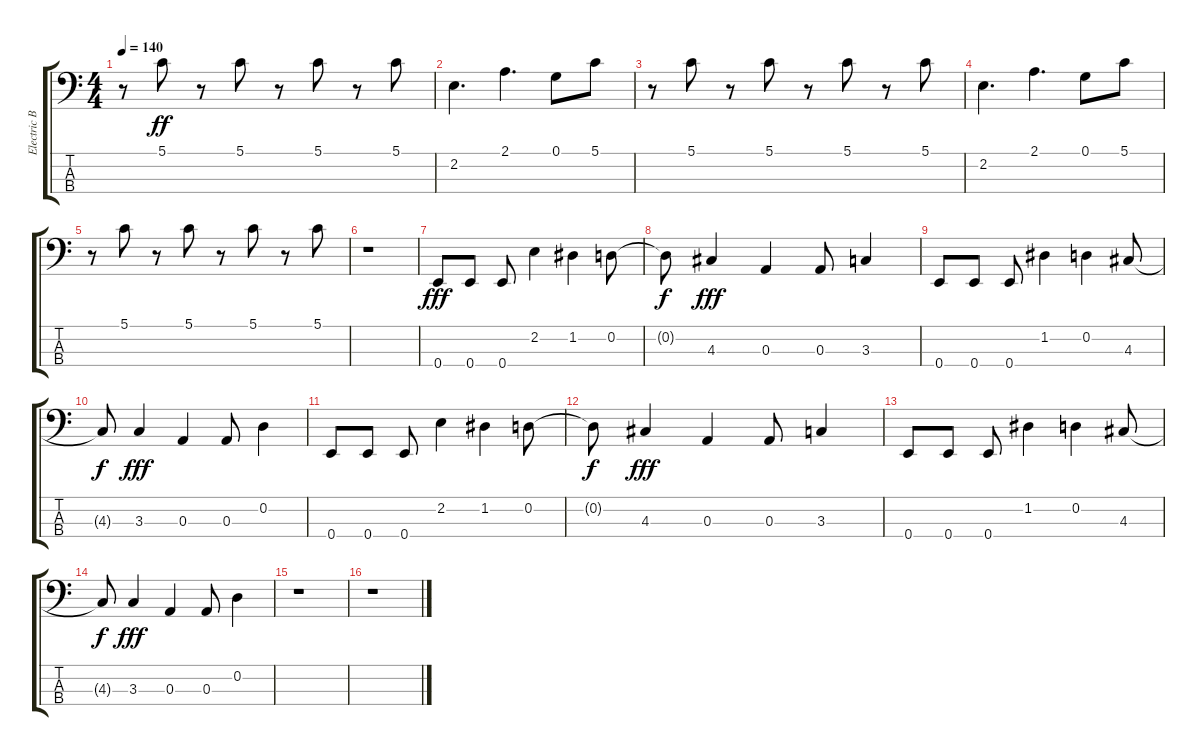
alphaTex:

\track ("Electric Bass (pick)" "Electric B") {instrument electricbasspick}
\staff {score tabs}
\tuning (G2 D2 A1 E1) {hide}
\ts (4 4)
\tempo 140
\clef f4
\ks c
r.8{dy ff} 5.1.8 r.8 5.1.8 r.8 5.1.8 r.8 5.1.8 |
2.2.4{d} 2.1.4{d} 0.1.8 5.1.8 |
r.8 5.1.8 r.8 5.1.8 r.8 5.1.8 r.8 5.1.8 |
2.2.4{d} 2.1.4{d} 0.1.8 5.1.8 |
r.8 5.1.8 r.8 5.1.8 r.8 5.1.8 r.8 5.1.8 |
r.1 |
0.4.8{dy fff} 0.4.8 0.4.8 2.2.4 1.2.4 0.2.8 |
0.2{t}.8{dy f} 4.3.4{dy fff} 0.3.4 0.3.8 3.3.4 |
0.4.8 0.4.8 0.4.8 1.2.4 0.2.4 4.3.8 |
4.3{t}.8{dy f} 3.3.4{dy fff} 0.3.4 0.3.8 0.2.4 |
0.4.8 0.4.8 0.4.8 2.2.4 1.2.4 0.2.8 |
0.2{t}.8{dy f} 4.3.4{dy fff} 0.3.4 0.3.8 3.3.4 |
0.4.8 0.4.8 0.4.8 1.2.4 0.2.4 4.3.8 |
4.3{t}.8{dy f} 3.3.4{dy fff} 0.3.4 0.3.8 0.2.4 |
r.1 |
r.1
